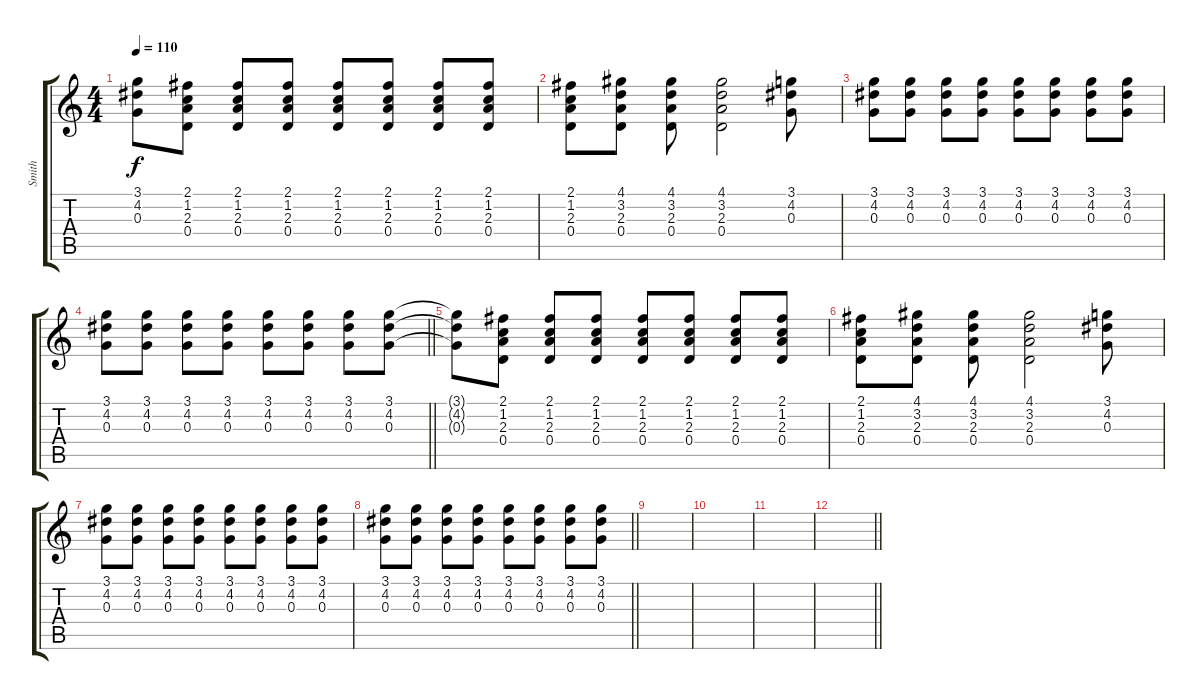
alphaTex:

\track ("Smith" "Smith") {instrument electricguitarclean}
\staff {score tabs}
\tuning (E4 B3 G3 D3 A2 E2) {hide}
\ts (4 4)
\tempo 110
\clef g2
\ks c
(3.1{t} 4.2{t} 0.3{t}).8{dy f} (2.1 1.2 2.3 0.4).8 (2.1 1.2 2.3 0.4).8 (2.1 1.2 2.3 0.4).8 (2.1 1.2 2.3 0.4).8 (2.1 1.2 2.3 0.4).8 (2.1 1.2 2.3 0.4).8 (2.1 1.2 2.3 0.4).8 |
(2.1 1.2 2.3 0.4).8 (4.1 3.2 2.3 0.4).8 (4.1 3.2 2.3 0.4).8 (4.1 3.2 2.3 0.4).2 (3.1 4.2 0.3).8 |
(3.1 4.2 0.3).8 (3.1 4.2 0.3).8 (3.1 4.2 0.3).8 (3.1 4.2 0.3).8 (3.1 4.2 0.3).8 (3.1 4.2 0.3).8 (3.1 4.2 0.3).8 (3.1 4.2 0.3).8 |
\barLineRight lightlight
(3.1 4.2 0.3).8 (3.1 4.2 0.3).8 (3.1 4.2 0.3).8 (3.1 4.2 0.3).8 (3.1 4.2 0.3).8 (3.1 4.2 0.3).8 (3.1 4.2 0.3).8 (3.1 4.2 0.3).8 |
(3.1{t} 4.2{t} 0.3{t}).8 (2.1 1.2 2.3 0.4).8 (2.1 1.2 2.3 0.4).8 (2.1 1.2 2.3 0.4).8 (2.1 1.2 2.3 0.4).8 (2.1 1.2 2.3 0.4).8 (2.1 1.2 2.3 0.4).8 (2.1 1.2 2.3 0.4).8 |
(2.1 1.2 2.3 0.4).8 (4.1 3.2 2.3 0.4).8 (4.1 3.2 2.3 0.4).8 (4.1 3.2 2.3 0.4).2 (3.1 4.2 0.3).8 |
(3.1 4.2 0.3).8 (3.1 4.2 0.3).8 (3.1 4.2 0.3).8 (3.1 4.2 0.3).8 (3.1 4.2 0.3).8 (3.1 4.2 0.3).8 (3.1 4.2 0.3).8 (3.1 4.2 0.3).8 |
\barLineRight lightlight
(3.1 4.2 0.3).8 (3.1 4.2 0.3).8 (3.1 4.2 0.3).8 (3.1 4.2 0.3).8 (3.1 4.2 0.3).8 (3.1 4.2 0.3).8 (3.1 4.2 0.3).8 (3.1 4.2 0.3).8 |
|
|
|
\barLineRight lightlight
